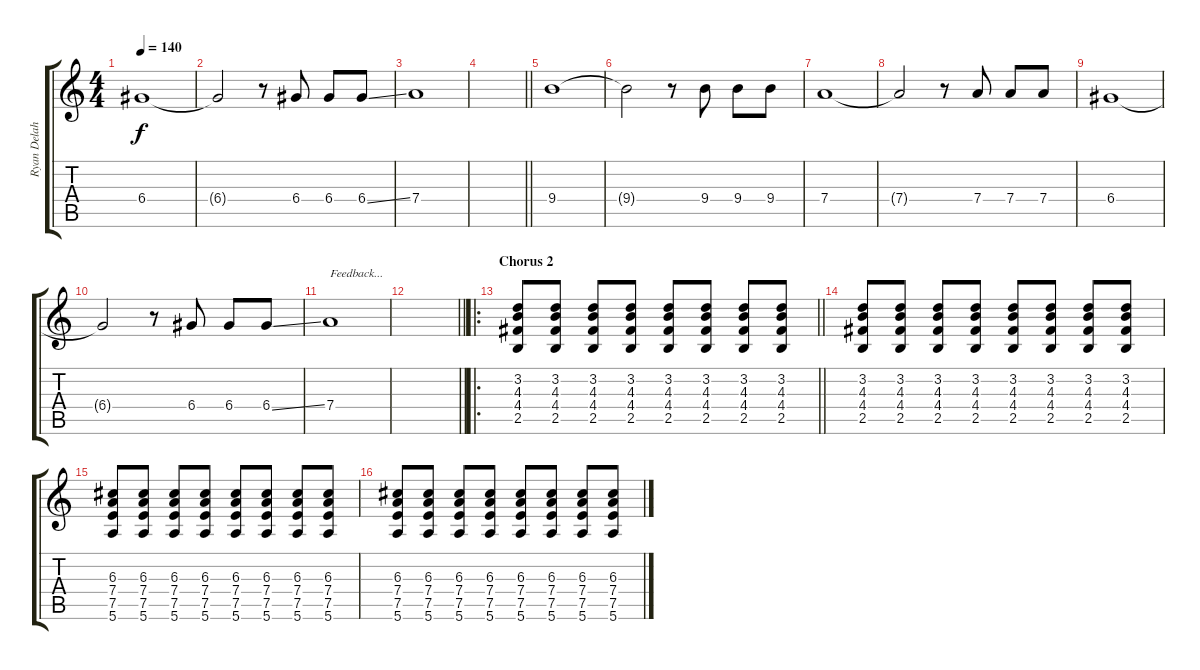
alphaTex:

\track ("Ryan Delahoussaye" "Ryan Delah") {instrument electricguitarjazz}
\staff {score tabs}
\tuning (E4 B3 G3 D3 A2 E2) {hide}
\ts (4 4)
\tempo 140
\clef g2
\ks c
6.4.1{dy f} |
6.4{t}.2 r.8 6.4.8 6.4.8 6.4{ss}.8 |
7.4.1 |
\barLineRight lightlight
|
9.4.1 |
9.4{t}.2 r.8 9.4.8 9.4.8 9.4.8 |
7.4.1 |
7.4{t}.2 r.8 7.4.8 7.4.8 7.4.8 |
6.4.1 |
6.4{t}.2 r.8 6.4.8 6.4.8 6.4{ss}.8 |
7.4.1{txt "Feedback..."} |
\barLineRight lightlight
|
\ro
\section ("" "Chorus 2")
\barLineRight lightlight
(3.2 4.3 4.4 2.5).8{volume 8 instrument pad3polysynth} (3.2 4.3 4.4 2.5).8 (3.2 4.3 4.4 2.5).8 (3.2 4.3 4.4 2.5).8 (3.2 4.3 4.4 2.5).8 (3.2 4.3 4.4 2.5).8 (3.2 4.3 4.4 2.5).8 (3.2 4.3 4.4 2.5).8 |
(3.2 4.3 4.4 2.5).8 (3.2 4.3 4.4 2.5).8 (3.2 4.3 4.4 2.5).8 (3.2 4.3 4.4 2.5).8 (3.2 4.3 4.4 2.5).8 (3.2 4.3 4.4 2.5).8 (3.2 4.3 4.4 2.5).8 (3.2 4.3 4.4 2.5).8 |
(6.3 7.4 7.5 5.6).8 (6.3 7.4 7.5 5.6).8 (6.3 7.4 7.5 5.6).8 (6.3 7.4 7.5 5.6).8 (6.3 7.4 7.5 5.6).8 (6.3 7.4 7.5 5.6).8 (6.3 7.4 7.5 5.6).8 (6.3 7.4 7.5 5.6).8 |
(6.3 7.4 7.5 5.6).8 (6.3 7.4 7.5 5.6).8 (6.3 7.4 7.5 5.6).8 (6.3 7.4 7.5 5.6).8 (6.3 7.4 7.5 5.6).8 (6.3 7.4 7.5 5.6).8 (6.3 7.4 7.5 5.6).8 (6.3 7.4 7.5 5.6).8
